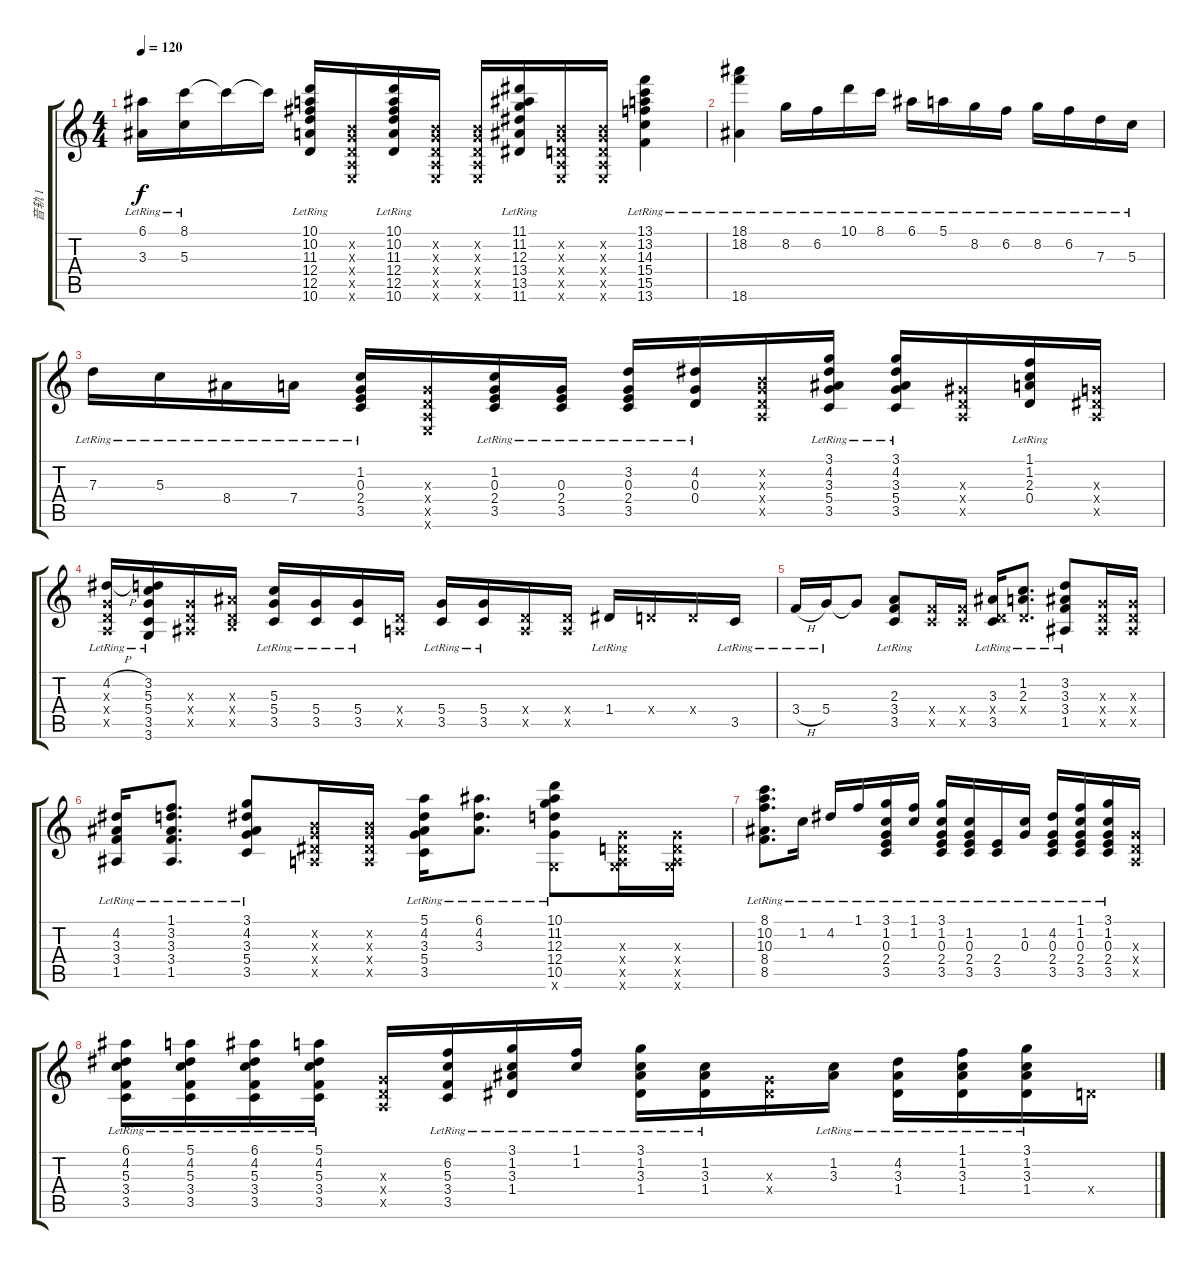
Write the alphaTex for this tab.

\track ("音轨 1" "音轨 1") {instrument acousticguitarsteel}
\staff {score tabs}
\tuning (E4 B3 G3 D3 A2 E2) {hide}
\ts (4 4)
\tempo 120
\clef g2
\ks c
(6.1{lr} 3.3{lr}).16{dy f} (8.1{lr} 5.3{lr}).16 8.1{t}.16 8.1{t}.16 (10.1{lr} 10.2{lr} 11.3 12.4{lr} 12.5 10.6).16 (0.2{x} 0.3{x} 0.4{x} 0.5{x} 0.6{x}).16 (10.1{lr} 10.2{lr} 11.3 12.4{lr} 12.5 10.6).16 (0.2{x} 0.3{x} 0.4{x} 0.5{x} 0.6{x}).16 (0.2{x} 0.3{x} 0.4{x} 0.5{x} 0.6{x}).16 (11.1{lr} 11.2{lr} 12.3 13.4{lr} 13.5 11.6).16 (0.2{x} 0.3{x} 0.4{x} 0.5{x} 0.6{x}).16 (0.2{x} 0.3{x} 0.4{x} 0.5{x} 0.6{x}).16 (13.1{lr} 13.2{lr} 14.3 15.4{lr} 15.5 13.6).4 |
(18.1{lr} 18.2{lr} 18.6{lr}).4 8.2{lr}.16 6.2{lr}.16 10.1{lr}.16 8.1{lr}.16 6.1{lr}.16 5.1{lr}.16 8.2{lr}.16 6.2{lr}.16 8.2{lr}.16 6.2{lr}.16 7.3{lr}.16 5.3{lr}.16 |
7.3{lr}.16 5.3{lr}.16 8.4{lr}.16 7.4{lr}.16 (1.2{lr} 0.3{lr} 2.4 3.5{lr}).16 (0.3{x} 0.4{x} 0.5{x} 0.6{x}).16 (1.2{lr} 0.3 2.4 3.5{lr}).16 (0.3{lr} 2.4 3.5).16 (3.2{lr} 0.3 2.4 3.5{lr}).16 (4.2{lr} 0.3 0.4{lr}).16 (0.2{x} 0.3{x} 0.4{x} 0.5{x}).16 (3.1{lr} 4.2{lr} 3.3 5.4 3.5{lr}).16 (3.1{lr} 4.2 3.3 5.4 3.5{lr}).16 (1.3{x} 0.4{x} 0.5{x}).16 (1.1{lr} 1.2 2.3 0.4{lr}).16 (0.3{x} 1.4{x} 0.5{x}).16 |
(4.2{h lr} 0.3{x} 0.4{x} 0.5{x}).16 (3.2{lr} 5.3 5.4 3.5 3.6{lr}).16 (0.3{x} 0.4{x} 1.5{x}).16 (3.3{x} 0.4{x} 2.5{x}).16 (5.3{lr} 5.4 3.5{lr}).16 (5.4 3.5{lr}).16 (5.4 3.5{lr}).16 (0.4{x} 0.5{x}).16 (5.4 3.5{lr}).16 (5.4 3.5{lr}).16 (0.4{x} 0.5{x}).16 (0.4{x} 0.5{x}).16 1.4{lr}.16 0.4{x}.16 0.4{x}.16 3.5{lr}.16 |
3.4{h lr}.16 5.4{lr}.16 5.4{t}.8 (2.3{lr} 3.4{lr} 3.5).8 (3.4{x} 3.5{x}).16 (3.4{x} 3.5{x}).16 (3.3{lr} 0.4{x} 3.5).16 (1.2{lr} 2.3{lr} 0.4{x}).8{d} (3.2{lr} 3.3{lr} 3.4 1.5{lr}).8 (0.3{x} 0.4{x} 1.5{x}).16 (0.3{x} 0.4{x} 1.5{x}).16 |
(4.2{lr} 3.3{lr} 3.4 1.5{lr}).16 (1.1{lr} 3.2{lr} 3.3 3.4 1.5).8{d} (3.1{lr} 4.2{lr} 3.3 5.4{lr} 3.5).8 (0.2{x} 0.3{x} 1.4{x} 0.5{x}).16 (0.2{x} 0.3{x} 1.4{x} 0.5{x}).16 (5.1{lr} 4.2{lr} 3.3 5.4{lr} 3.5).16 (6.1{lr} 4.2{lr} 3.3).8{d} (10.1{lr} 11.2{lr} 12.3 12.4 10.5 3.6{x}).8 (0.3{x} 0.4{x} 0.5{x} 3.6{x}).16 (0.3{x} 0.4{x} 0.5{x} 3.6{x}).16 |
(8.1{lr} 10.2{lr} 10.3 8.4 8.5).8{d} 1.2{lr}.16 4.2{lr}.16 1.1{lr}.16 (3.1{lr} 1.2 0.3 2.4 3.5{lr}).16 (1.1{lr} 1.2).16 (3.1{lr} 1.2 0.3 2.4 3.5{lr}).16 (1.2{lr} 0.3 2.4 3.5{lr}).16 (2.4 3.5{lr}).16 (1.2{lr} 0.3).16 (4.2{lr} 0.3 2.4 3.5{lr}).16 (1.1{lr} 1.2 0.3 2.4 3.5{lr}).16 (3.1{lr} 1.2 0.3 2.4 3.5{lr}).16 (0.3{x} 0.4{x} 0.5{x}).16 |
(6.1{lr} 4.2 5.3 3.4 3.5{lr}).16 (5.1{lr} 4.2 5.3 3.4 3.5{lr}).16 (6.1{lr} 4.2 5.3 3.4 3.5{lr}).16 (5.1{lr} 4.2 5.3 3.4 3.5).16 (0.3{x} 0.4{x} 0.5{x}).16 (6.2{lr} 5.3 3.4 3.5{lr}).16 (3.1{lr} 1.2 3.3 1.4{lr}).16 (1.1{lr} 1.2).16 (3.1{lr} 1.2 3.3 1.4{lr}).16 (1.2{lr} 3.3 1.4{lr}).16 (0.3{x} 1.4{x}).16 (1.2{lr} 3.3).16 (4.2{lr} 3.3 1.4{lr}).16 (1.1{lr} 1.2 3.3 1.4{lr}).16 (3.1{lr} 1.2 3.3 1.4{lr}).16 0.4{x}.16
